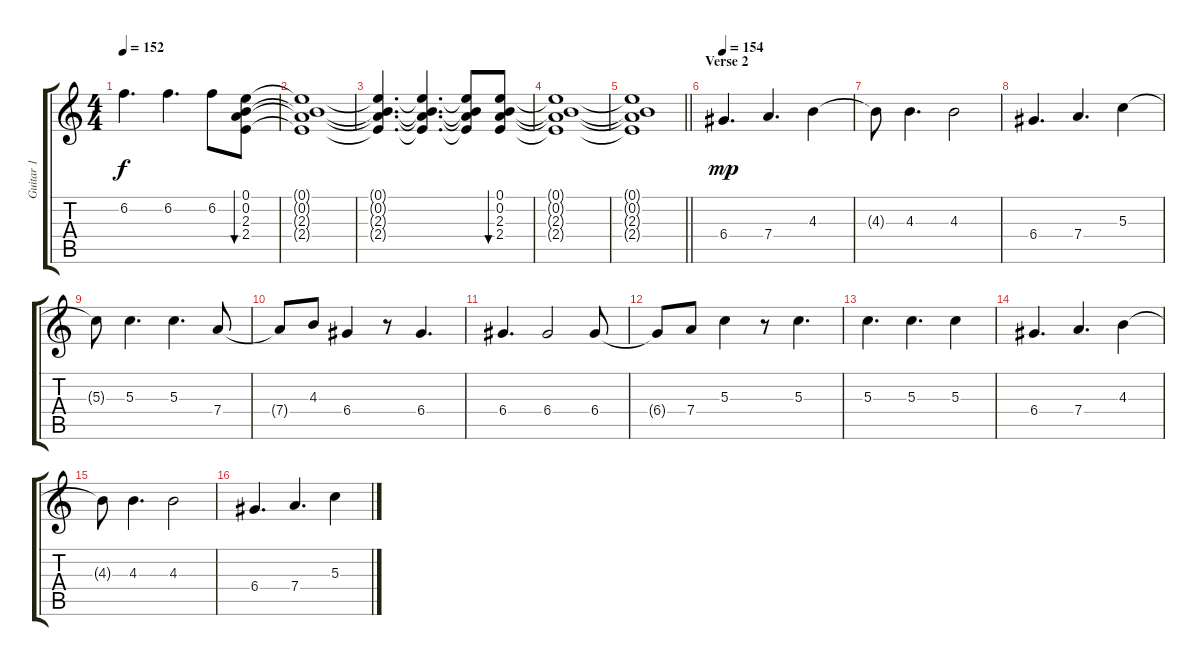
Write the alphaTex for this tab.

\track ("Guitar 1" "Guitar 1") {instrument electricguitarclean}
\staff {score tabs}
\tuning (E4 B3 G3 D3 A2 E2) {hide}
\ts (4 4)
\tempo 152
\clef g2
\ks c
6.2.4{d dy f} 6.2.4{d} 6.2.8 (0.1 0.2 2.3 2.4).8{bu 240} |
(0.1{t} 0.2{t} 2.3{t} 2.4{t}).1 |
(0.1{t} 0.2{t} 2.3{t} 2.4{t}).4{d} (0.1{t} 0.2{t} 2.3{t} 2.4{t}).4{d} (0.1{t} 0.2{t} 2.3{t} 2.4{t}).8 (0.1 0.2 2.3 2.4).8{bu 240} |
(0.1{t} 0.2{t} 2.3{t} 2.4{t}).1 |
\barLineRight lightlight
(0.1{t} 0.2{t} 2.3{t} 2.4{t}).1 |
\section ("" "Verse 2")
\tempo 154
6.4.4{d dy mp} 7.4.4{d} 4.3.4 |
4.3{t}.8 4.3.4{d} 4.3.2 |
6.4.4{d} 7.4.4{d} 5.3.4 |
5.3{t}.8 5.3.4{d} 5.3.4{d} 7.4.8 |
7.4{t}.8 4.3.8 6.4.4 r.8 6.4.4{d} |
6.4.4{d} 6.4.2 6.4.8 |
6.4{t}.8 7.4.8 5.3.4 r.8 5.3.4{d} |
5.3.4{d} 5.3.4{d} 5.3.4 |
6.4.4{d} 7.4.4{d} 4.3.4 |
4.3{t}.8 4.3.4{d} 4.3.2 |
6.4.4{d} 7.4.4{d} 5.3.4
